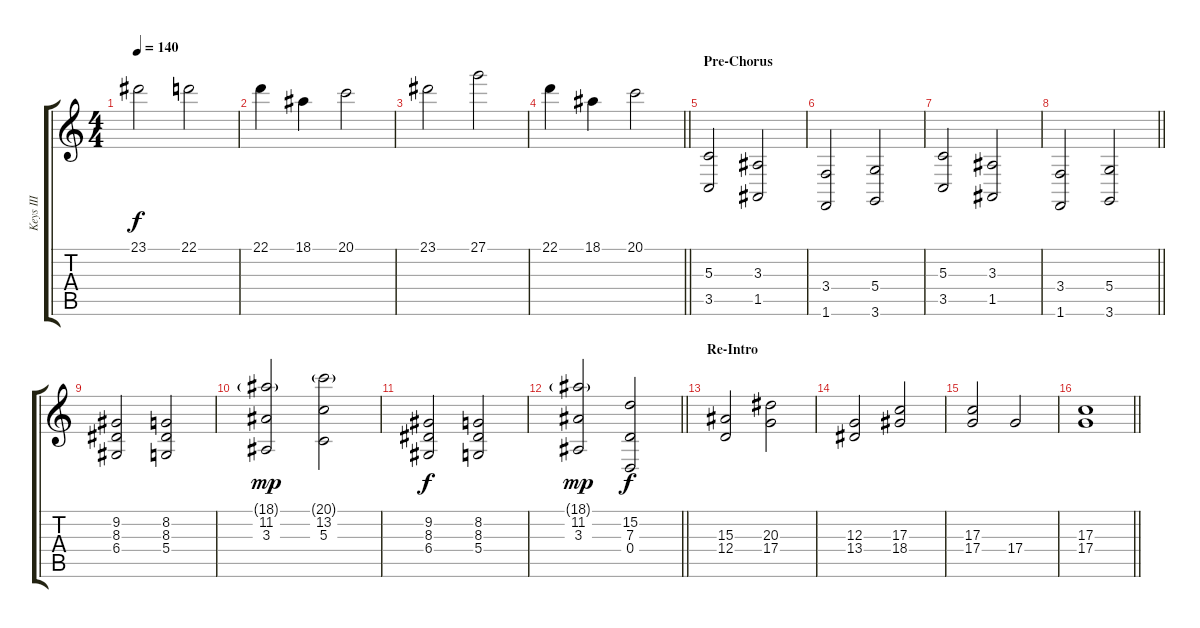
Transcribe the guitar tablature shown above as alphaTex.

\track ("Keys III" "Keys III") {instrument tremolostrings}
\staff {score tabs}
\tuning (E4 B3 G3 D3 A2 E2) {hide}
\ts (4 4)
\section ("" "")
\tempo 140
\clef g2
\ks c
23.1.2{dy f} 22.1.2 |
22.1.4 18.1.4 20.1.2 |
23.1.2 27.1.2 |
\barLineRight lightlight
22.1.4 18.1.4 20.1.2 |
\section ("" "Pre-Chorus")
(5.3 3.5).2{volume 9 instrument stringensemble1} (3.3 1.5).2 |
(3.4 1.6).2 (5.4 3.6).2 |
(5.3 3.5).2 (3.3 1.5).2 |
\barLineRight lightlight
(3.4 1.6).2 (5.4 3.6).2 |
\section ("" "")
(9.2 8.3 6.4).2{volume 10} (8.2 8.3 5.4).2 |
(18.1{g} 11.2 3.3).2{dy mp} (20.1{g} 13.2 5.3).2 |
(9.2 8.3 6.4).2{dy f} (8.2 8.3 5.4).2 |
\barLineRight lightlight
(18.1{g} 11.2 3.3).2{dy mp} (15.2 7.3 0.4).2{dy f} |
\section ("" "Re-Intro")
(15.3 12.4).2{volume 10} (20.3 17.4).2 |
(12.3 13.4).2 (17.3 18.4).2 |
(17.3 17.4).2 17.4.2 |
\barLineRight lightlight
(17.3 17.4).1
